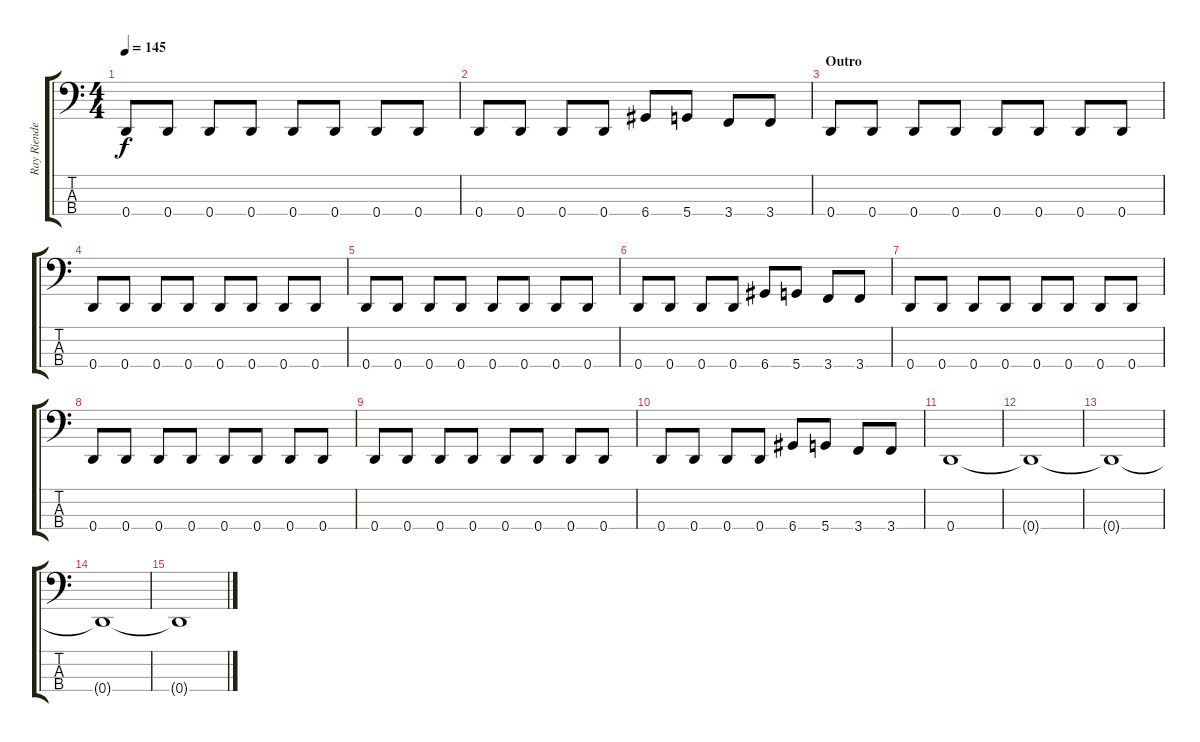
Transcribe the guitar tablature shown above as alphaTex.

\track ("Ray Riendeau" "Ray Riende") {instrument electricbassfinger}
\staff {score tabs}
\tuning (G2 D2 A1 D1) {hide}
\ts (4 4)
\tempo 145
\clef f4
\ks c
0.4.8{dy f} 0.4.8 0.4.8 0.4.8 0.4.8 0.4.8 0.4.8 0.4.8 |
0.4.8 0.4.8 0.4.8 0.4.8 6.4.8 5.4.8 3.4.8 3.4.8 |
\section ("" "Outro")
0.4.8 0.4.8 0.4.8 0.4.8 0.4.8 0.4.8 0.4.8 0.4.8 |
0.4.8 0.4.8 0.4.8 0.4.8 0.4.8 0.4.8 0.4.8 0.4.8 |
0.4.8 0.4.8 0.4.8 0.4.8 0.4.8 0.4.8 0.4.8 0.4.8 |
0.4.8 0.4.8 0.4.8 0.4.8 6.4.8 5.4.8 3.4.8 3.4.8 |
0.4.8 0.4.8 0.4.8 0.4.8 0.4.8 0.4.8 0.4.8 0.4.8 |
0.4.8 0.4.8 0.4.8 0.4.8 0.4.8 0.4.8 0.4.8 0.4.8 |
0.4.8 0.4.8 0.4.8 0.4.8 0.4.8 0.4.8 0.4.8 0.4.8 |
0.4.8 0.4.8 0.4.8 0.4.8 6.4.8 5.4.8 3.4.8 3.4.8 |
0.4.1 |
0.4{t}.1 |
0.4{t}.1 |
0.4{t}.1 |
0.4{t}.1
